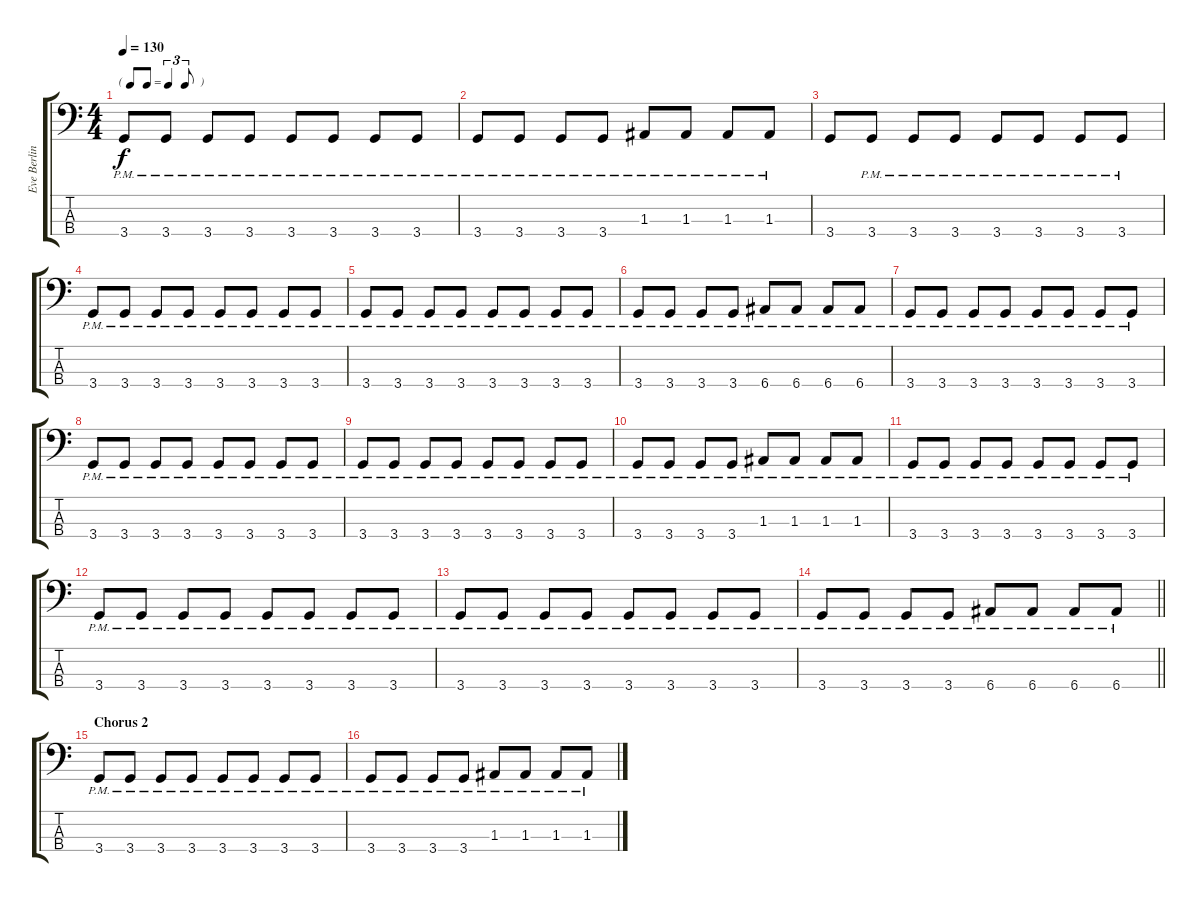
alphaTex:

\track ("Eve Berlin" "Eve Berlin") {instrument electricbasspick}
\staff {score tabs}
\tuning (G2 D2 A1 E1) {hide}
\ts (4 4)
\tf triplet8th
\tempo 130
\clef f4
\ks c
3.4{pm}.8{dy f} 3.4{pm}.8 3.4{pm}.8 3.4{pm}.8 3.4{pm}.8 3.4{pm}.8 3.4{pm}.8 3.4{pm}.8 |
3.4{pm}.8 3.4{pm}.8 3.4{pm}.8 3.4{pm}.8 1.3{pm}.8 1.3{pm}.8 1.3{pm}.8 1.3{pm}.8 |
3.4.8 3.4{pm}.8 3.4{pm}.8 3.4{pm}.8 3.4{pm}.8 3.4{pm}.8 3.4{pm}.8 3.4{pm}.8 |
3.4{pm}.8 3.4{pm}.8 3.4{pm}.8 3.4{pm}.8 3.4{pm}.8 3.4{pm}.8 3.4{pm}.8 3.4{pm}.8 |
3.4{pm}.8 3.4{pm}.8 3.4{pm}.8 3.4{pm}.8 3.4{pm}.8 3.4{pm}.8 3.4{pm}.8 3.4{pm}.8 |
3.4{pm}.8 3.4{pm}.8 3.4{pm}.8 3.4{pm}.8 6.4{pm}.8 6.4{pm}.8 6.4{pm}.8 6.4{pm}.8 |
3.4{pm}.8 3.4{pm}.8 3.4{pm}.8 3.4{pm}.8 3.4{pm}.8 3.4{pm}.8 3.4{pm}.8 3.4{pm}.8 |
3.4{pm}.8 3.4{pm}.8 3.4{pm}.8 3.4{pm}.8 3.4{pm}.8 3.4{pm}.8 3.4{pm}.8 3.4{pm}.8 |
3.4{pm}.8 3.4{pm}.8 3.4{pm}.8 3.4{pm}.8 3.4{pm}.8 3.4{pm}.8 3.4{pm}.8 3.4{pm}.8 |
3.4{pm}.8 3.4{pm}.8 3.4{pm}.8 3.4{pm}.8 1.3{pm}.8 1.3{pm}.8 1.3{pm}.8 1.3{pm}.8 |
3.4{pm}.8 3.4{pm}.8 3.4{pm}.8 3.4{pm}.8 3.4{pm}.8 3.4{pm}.8 3.4{pm}.8 3.4{pm}.8 |
3.4{pm}.8 3.4{pm}.8 3.4{pm}.8 3.4{pm}.8 3.4{pm}.8 3.4{pm}.8 3.4{pm}.8 3.4{pm}.8 |
3.4{pm}.8 3.4{pm}.8 3.4{pm}.8 3.4{pm}.8 3.4{pm}.8 3.4{pm}.8 3.4{pm}.8 3.4{pm}.8 |
\barLineRight lightlight
3.4{pm}.8 3.4{pm}.8 3.4{pm}.8 3.4{pm}.8 6.4{pm}.8 6.4{pm}.8 6.4{pm}.8 6.4{pm}.8 |
\section ("" "Chorus 2")
3.4{pm}.8 3.4{pm}.8 3.4{pm}.8 3.4{pm}.8 3.4{pm}.8 3.4{pm}.8 3.4{pm}.8 3.4{pm}.8 |
3.4{pm}.8 3.4{pm}.8 3.4{pm}.8 3.4{pm}.8 1.3{pm}.8 1.3{pm}.8 1.3{pm}.8 1.3{pm}.8
